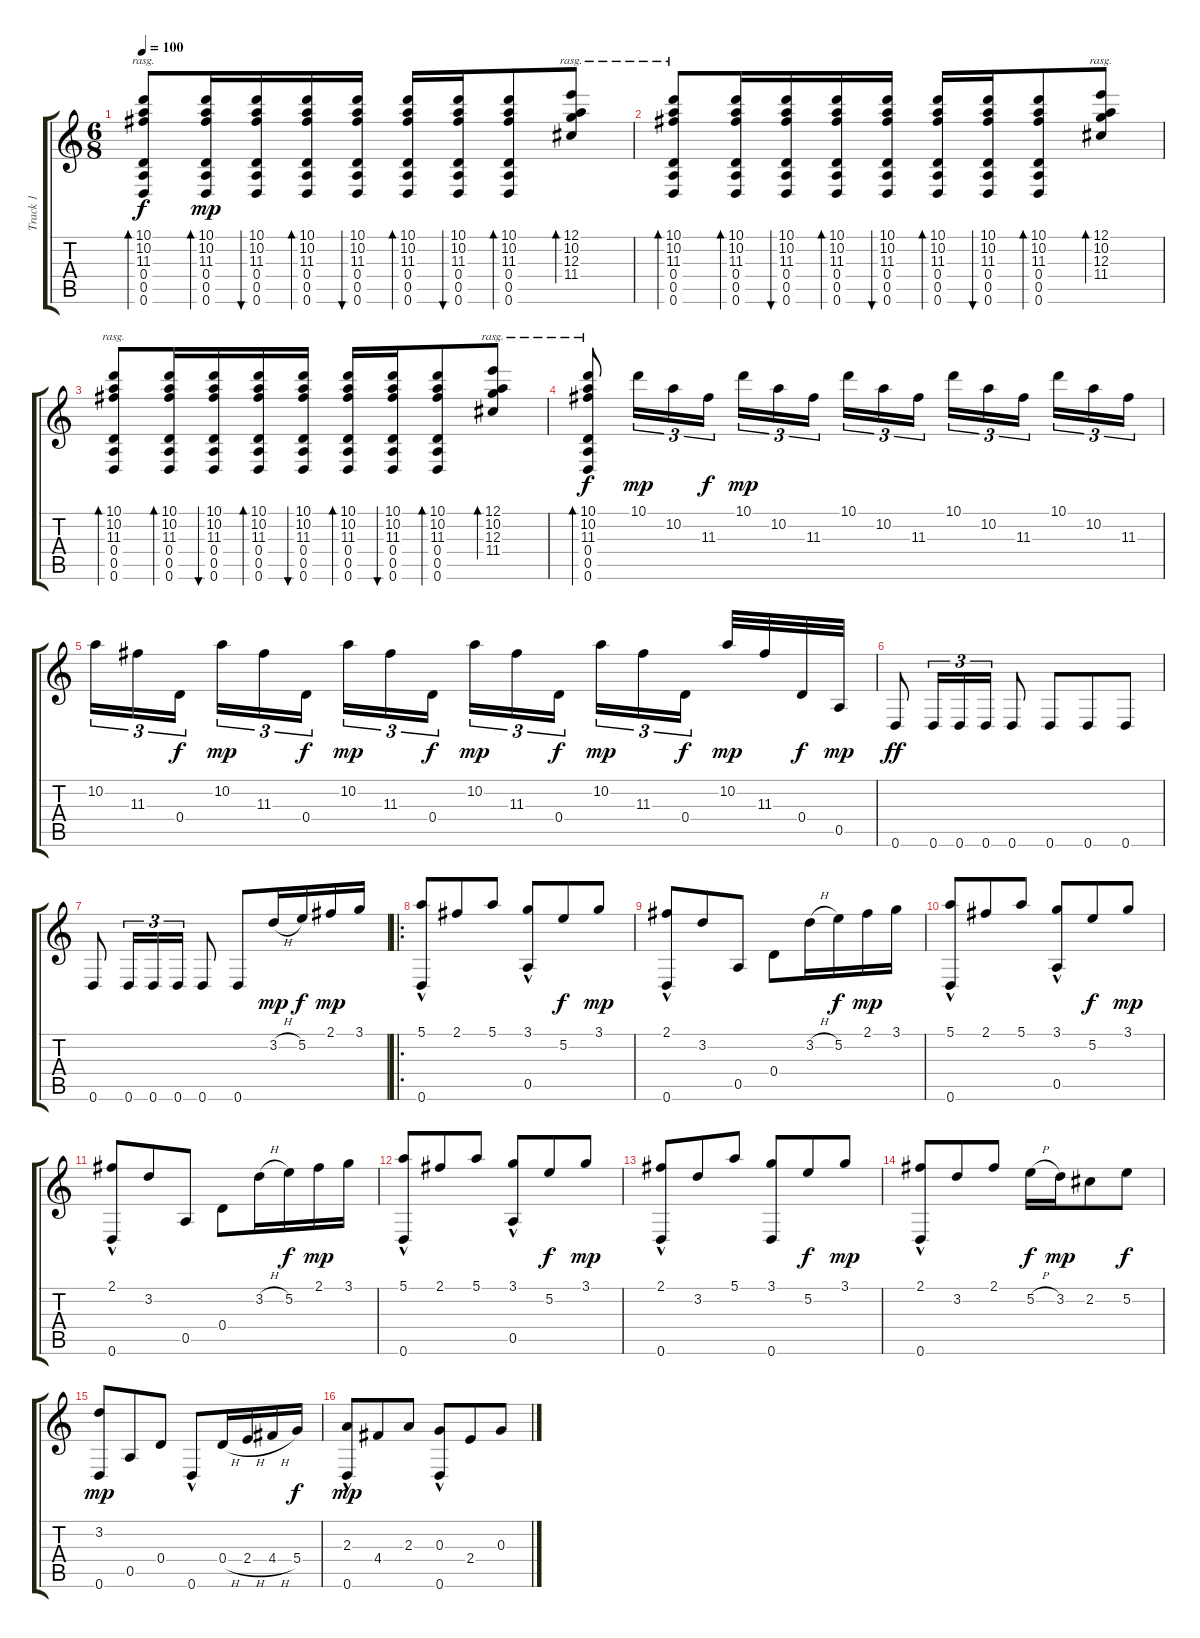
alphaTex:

\track ("Track 1" "Track 1") {instrument acousticguitarnylon}
\staff {score tabs}
\tuning (E4 B3 G3 D3 A2 D2) {hide}
\ts (6 8)
\tempo 100
\clef g2
\ks c
(10.1 10.2 11.3 0.4 0.5 0.6).8{bd 120 rasg ii dy f instrument acousticguitarnylon} (10.1 10.2 11.3 0.4 0.5 0.6).16{bd 30 dy mp} (10.1 10.2 11.3 0.4 0.5 0.6).16{bu 30} (10.1 10.2 11.3 0.4 0.5 0.6).16{bd 30} (10.1 10.2 11.3 0.4 0.5 0.6).16{bu 30} (10.1 10.2 11.3 0.4 0.5 0.6).16{bd 30} (10.1 10.2 11.3 0.4 0.5 0.6).16{bu 30} (10.1 10.2 11.3 0.4 0.5 0.6).8{bd 30} (12.1 10.2 12.3 11.4).8{bd 60 rasg ii} |
(10.1 10.2 11.3 0.4 0.5 0.6).8{bd 120 rasg ii} (10.1 10.2 11.3 0.4 0.5 0.6).16{bd 30} (10.1 10.2 11.3 0.4 0.5 0.6).16{bu 30} (10.1 10.2 11.3 0.4 0.5 0.6).16{bd 30} (10.1 10.2 11.3 0.4 0.5 0.6).16{bu 30} (10.1 10.2 11.3 0.4 0.5 0.6).16{bd 30} (10.1 10.2 11.3 0.4 0.5 0.6).16{bu 30} (10.1 10.2 11.3 0.4 0.5 0.6).8{bd 30} (12.1 10.2 12.3 11.4).8{bd 60 rasg ii} |
(10.1 10.2 11.3 0.4 0.5 0.6).8{bd 120 rasg ii} (10.1 10.2 11.3 0.4 0.5 0.6).16{bd 30} (10.1 10.2 11.3 0.4 0.5 0.6).16{bu 30} (10.1 10.2 11.3 0.4 0.5 0.6).16{bd 30} (10.1 10.2 11.3 0.4 0.5 0.6).16{bu 30} (10.1 10.2 11.3 0.4 0.5 0.6).16{bd 30} (10.1 10.2 11.3 0.4 0.5 0.6).16{bu 30} (10.1 10.2 11.3 0.4 0.5 0.6).8{bd 30} (12.1 10.2 12.3 11.4).8{bd 60 rasg ii} |
(10.1 10.2 11.3 0.4 0.5 0.6).8{bd 120 rasg ii dy f} 10.1.16{tu (3 2) dy mp} 10.2.16{tu (3 2)} 11.3.16{tu (3 2) dy f} 10.1.16{tu (3 2) dy mp} 10.2.16{tu (3 2)} 11.3.16{tu (3 2)} 10.1.16{tu (3 2)} 10.2.16{tu (3 2)} 11.3.16{tu (3 2)} 10.1.16{tu (3 2)} 10.2.16{tu (3 2)} 11.3.16{tu (3 2)} 10.1.16{tu (3 2)} 10.2.16{tu (3 2)} 11.3.16{tu (3 2)} |
10.2.16{tu (3 2)} 11.3.16{tu (3 2)} 0.4.16{tu (3 2) dy f} 10.2.16{tu (3 2) dy mp} 11.3.16{tu (3 2)} 0.4.16{tu (3 2) dy f} 10.2.16{tu (3 2) dy mp} 11.3.16{tu (3 2)} 0.4.16{tu (3 2) dy f} 10.2.16{tu (3 2) dy mp} 11.3.16{tu (3 2)} 0.4.16{tu (3 2) dy f} 10.2.16{tu (3 2) dy mp} 11.3.16{tu (3 2)} 0.4.16{tu (3 2) dy f} 10.2.32{dy mp} 11.3.32 0.4.32{dy f} 0.5.32{dy mp} |
0.6.8{dy ff} 0.6.16{tu (3 2)} 0.6.16{tu (3 2)} 0.6.16{tu (3 2)} 0.6.8 0.6.8 0.6.8 0.6.8 |
0.6.8 0.6.16{tu (3 2)} 0.6.16{tu (3 2)} 0.6.16{tu (3 2)} 0.6.8 0.6.8 3.2{h}.16{dy mp} 5.2.16{dy f} 2.1.16{dy mp} 3.1.16 |
\ro
(5.1 0.6{hac}).8 2.1.8 5.1.8 (3.1 0.5{hac}).8 5.2.8{dy f} 3.1.8{dy mp} |
(2.1 0.6{hac}).8 3.2.8 0.5.8 0.4.8 3.2{h}.16 5.2.16{dy f} 2.1.16{dy mp} 3.1.16 |
(5.1 0.6{hac}).8 2.1.8 5.1.8 (3.1 0.5{hac}).8 5.2.8{dy f} 3.1.8{dy mp} |
(2.1 0.6{hac}).8 3.2.8 0.5.8 0.4.8 3.2{h}.16 5.2.16{dy f} 2.1.16{dy mp} 3.1.16 |
(5.1 0.6{hac}).8 2.1.8 5.1.8 (3.1 0.5{hac}).8 5.2.8{dy f} 3.1.8{dy mp} |
(2.1 0.6{hac}).8 3.2.8 5.1.8 (3.1 0.6).8 5.2.8{dy f} 3.1.8{dy mp} |
(2.1 0.6{hac}).8 3.2.8 2.1.8 5.2{h}.16{dy f} 3.2.16{dy mp} 2.2.8 5.2.8{dy f} |
(3.2 0.6).8{dy mp} 0.5.8 0.4.8 0.6{hac}.8 0.4{h}.16 2.4{h}.16 4.4{h}.16 5.4.16{dy f} |
(2.3 0.6{hac}).8{dy mp} 4.4.8 2.3.8 (0.3 0.6{hac}).8 2.4.8 0.3.8
